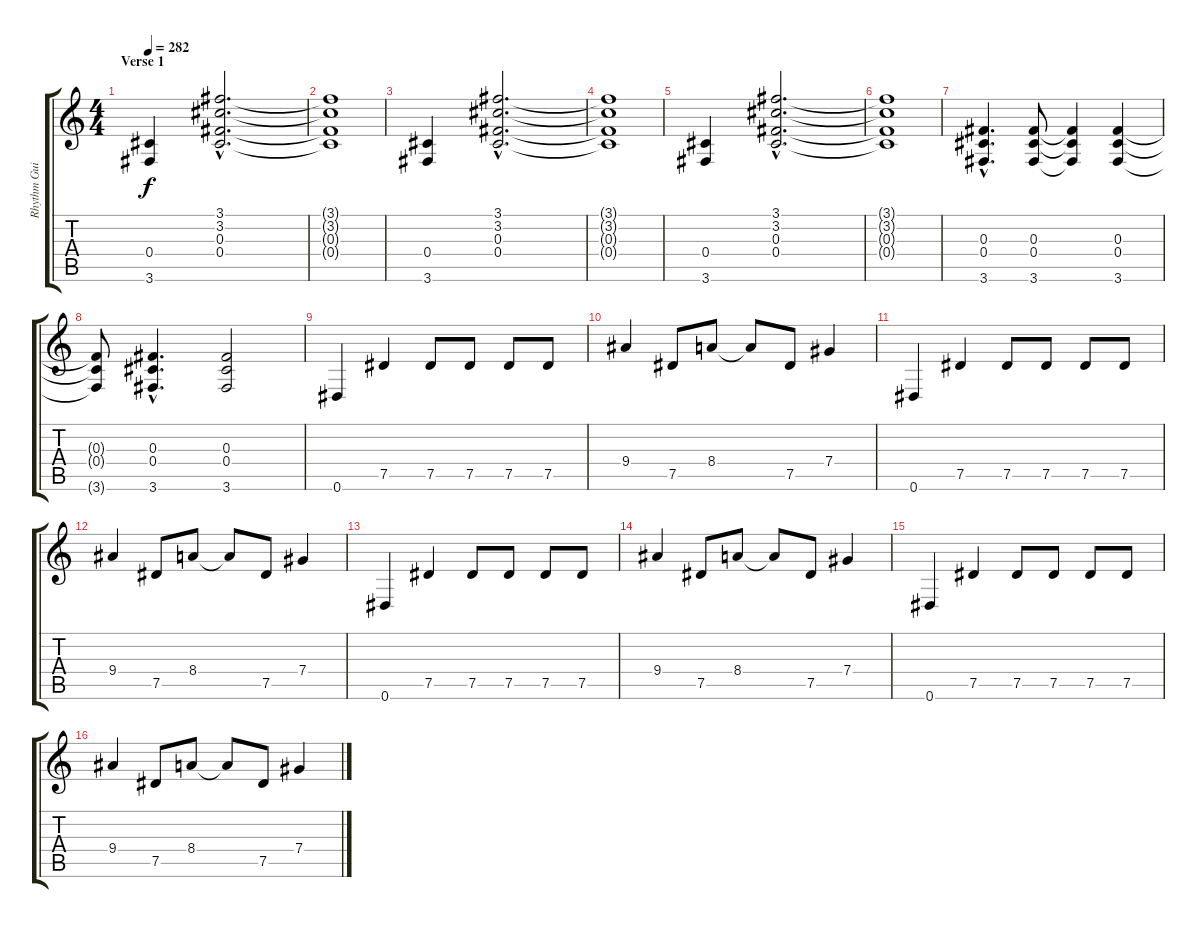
\track ("Rhythm Guitar 1" "Rhythm Gui") {instrument overdrivenguitar}
\staff {score tabs}
\tuning (Eb4 Bb3 Gb3 Db3 Ab2 Eb2) {hide}
\ts (4 4)
\section ("" "Verse 1")
\tempo 282
\clef g2
\ks c
(0.4 3.6).4{dy f} (3.1{hac} 3.2{hac} 0.3{hac} 0.4{hac}).2{d} |
(3.1{t} 3.2{t} 0.3{t} 0.4{t}).1 |
(0.4 3.6).4 (3.1{hac} 3.2{hac} 0.3{hac} 0.4{hac}).2{d} |
(3.1{t} 3.2{t} 0.3{t} 0.4{t}).1 |
(0.4 3.6).4 (3.1{hac} 3.2{hac} 0.3{hac} 0.4{hac}).2{d} |
(3.1{t} 3.2{t} 0.3{t} 0.4{t}).1 |
(0.3{hac} 0.4{hac} 3.6{hac}).4{d} (0.3 0.4 3.6).8 (0.3{t} 0.4{t} 3.6{t}).4 (0.3 0.4 3.6).4 |
(0.3{t} 0.4{t} 3.6{t}).8 (0.3{hac} 0.4{hac} 3.6{hac}).4{d} (0.3 0.4 3.6).2 |
0.6.4 7.5.4 7.5.8 7.5.8 7.5.8 7.5.8 |
9.4.4 7.5.8 8.4.8 8.4{t}.8 7.5.8 7.4.4 |
0.6.4 7.5.4 7.5.8 7.5.8 7.5.8 7.5.8 |
9.4.4 7.5.8 8.4.8 8.4{t}.8 7.5.8 7.4.4 |
0.6.4 7.5.4 7.5.8 7.5.8 7.5.8 7.5.8 |
9.4.4 7.5.8 8.4.8 8.4{t}.8 7.5.8 7.4.4 |
0.6.4 7.5.4 7.5.8 7.5.8 7.5.8 7.5.8 |
9.4.4 7.5.8 8.4.8 8.4{t}.8 7.5.8 7.4.4
